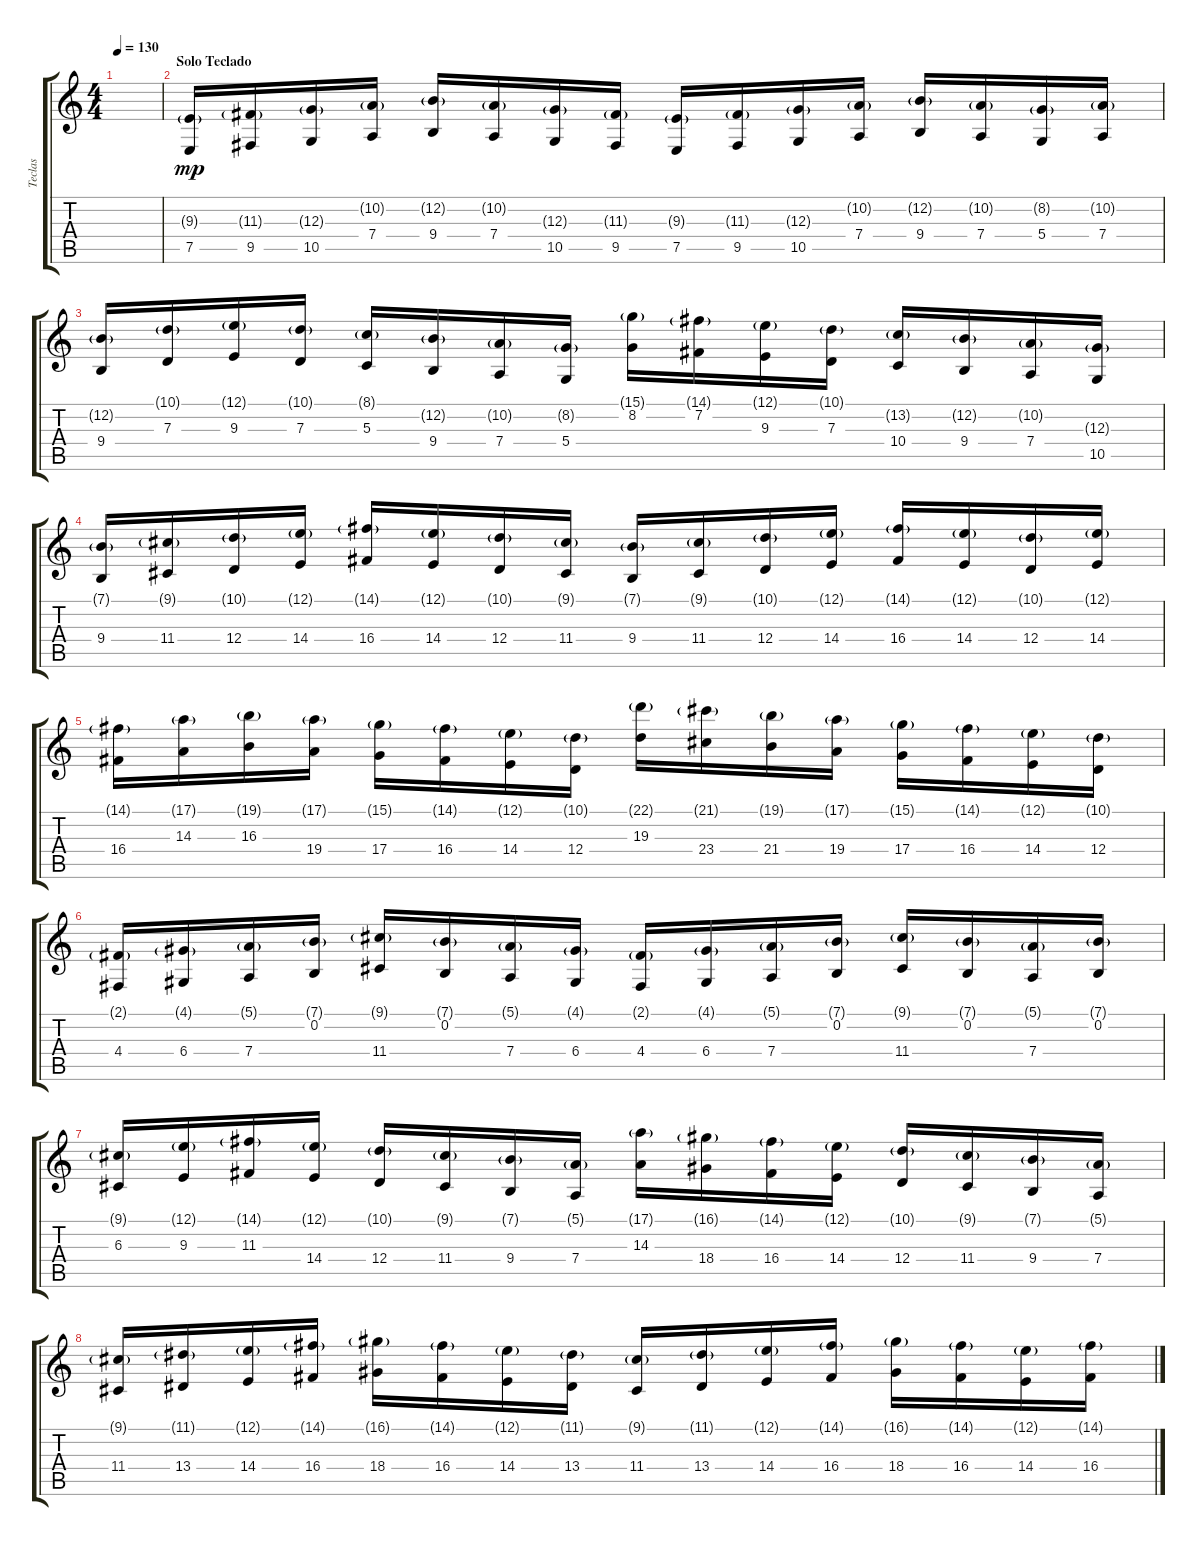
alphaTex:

\track ("Teclas" "Teclas") {instrument acousticgrandpiano}
\staff {score tabs}
\tuning (E4 B3 G3 D3 A2 E2) {hide}
\ts (4 4)
\tempo 130
\clef g2
\ks c
|
\section ("" "Solo Teclado")
(9.3{g} 7.5).16{dy mp volume 16 instrument electricpiano1} (11.3{g} 9.5).16 (12.3{g} 10.5).16 (10.2{g} 7.4).16 (12.2{g} 9.4).16 (10.2{g} 7.4).16 (12.3{g} 10.5).16 (11.3{g} 9.5).16 (9.3{g} 7.5).16 (11.3{g} 9.5).16 (12.3{g} 10.5).16 (10.2{g} 7.4).16 (12.2{g} 9.4).16 (10.2{g} 7.4).16 (8.2{g} 5.4).16 (10.2{g} 7.4).16 |
(12.2{g} 9.4).16 (10.1{g} 7.3).16 (12.1{g} 9.3).16 (10.1{g} 7.3).16 (8.1{g} 5.3).16 (12.2{g} 9.4).16 (10.2{g} 7.4).16 (8.2{g} 5.4).16 (15.1{g} 8.2).16 (14.1{g} 7.2).16 (12.1{g} 9.3).16 (10.1{g} 7.3).16 (13.2{g} 10.4).16 (12.2{g} 9.4).16 (10.2{g} 7.4).16 (12.3{g} 10.5).16 |
(7.1{g} 9.4).16{volume 16 instrument electricpiano1} (9.1{g} 11.4).16 (10.1{g} 12.4).16 (12.1{g} 14.4).16 (14.1{g} 16.4).16 (12.1{g} 14.4).16 (10.1{g} 12.4).16 (9.1{g} 11.4).16 (7.1{g} 9.4).16 (9.1{g} 11.4).16 (10.1{g} 12.4).16 (12.1{g} 14.4).16 (14.1{g} 16.4).16 (12.1{g} 14.4).16 (10.1{g} 12.4).16 (12.1{g} 14.4).16 |
(14.1{g} 16.4).16 (17.1{g} 14.3).16 (19.1{g} 16.3).16 (17.1{g} 19.4).16 (15.1{g} 17.4).16 (14.1{g} 16.4).16 (12.1{g} 14.4).16 (10.1{g} 12.4).16 (22.1{g} 19.3).16 (21.1{g} 23.4).16 (19.1{g} 21.4).16 (17.1{g} 19.4).16 (15.1{g} 17.4).16 (14.1{g} 16.4).16 (12.1{g} 14.4).16 (10.1{g} 12.4).16 |
(2.1{g} 4.4).16{volume 16 instrument electricpiano1} (4.1{g} 6.4).16 (5.1{g} 7.4).16 (7.1{g} 0.2).16 (9.1{g} 11.4).16 (7.1{g} 0.2).16 (5.1{g} 7.4).16 (4.1{g} 6.4).16 (2.1{g} 4.4).16 (4.1{g} 6.4).16 (5.1{g} 7.4).16 (7.1{g} 0.2).16 (9.1{g} 11.4).16 (7.1{g} 0.2).16 (5.1{g} 7.4).16 (7.1{g} 0.2).16 |
(9.1{g} 6.3).16 (12.1{g} 9.3).16 (14.1{g} 11.3).16 (12.1{g} 14.4).16 (10.1{g} 12.4).16 (9.1{g} 11.4).16 (7.1{g} 9.4).16 (5.1{g} 7.4).16 (17.1{g} 14.3).16 (16.1{g} 18.4).16 (14.1{g} 16.4).16 (12.1{g} 14.4).16 (10.1{g} 12.4).16 (9.1{g} 11.4).16 (7.1{g} 9.4).16 (5.1{g} 7.4).16 |
(9.1{g} 11.4).16{volume 16 instrument electricpiano1} (11.1{g} 13.4).16 (12.1{g} 14.4).16 (14.1{g} 16.4).16 (16.1{g} 18.4).16 (14.1{g} 16.4).16 (12.1{g} 14.4).16 (11.1{g} 13.4).16 (9.1{g} 11.4).16 (11.1{g} 13.4).16 (12.1{g} 14.4).16 (14.1{g} 16.4).16 (16.1{g} 18.4).16 (14.1{g} 16.4).16 (12.1{g} 14.4).16 (14.1{g} 16.4).16
